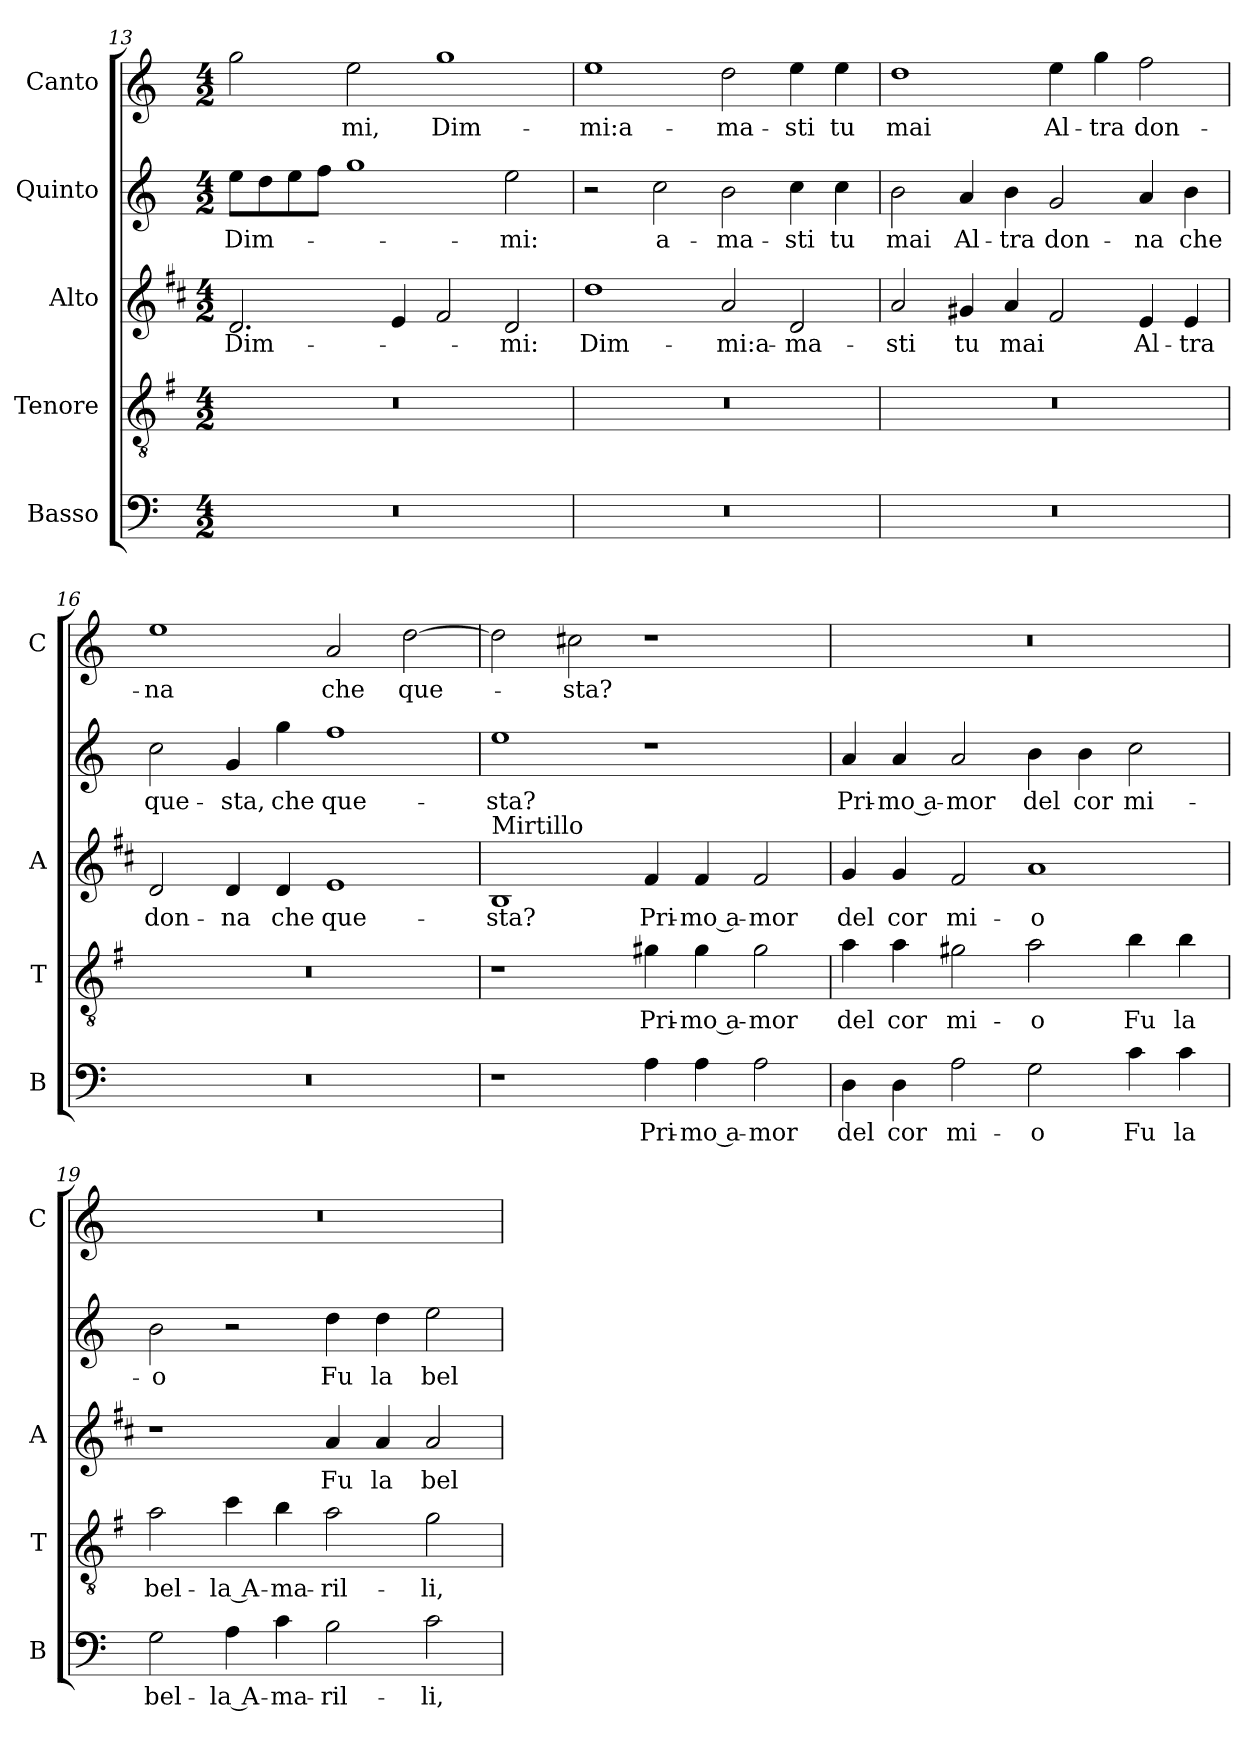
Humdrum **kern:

**kern	**text	**kern	**text	**kern	**text	**kern	**text	**kern	**text
*part5	*part5	*part4	*part4	*part3	*part3	*part2	*part2	*part1	*part1
*staff5	*staff5	*staff4	*staff4	*staff3	*staff3	*staff2	*staff2	*staff1	*staff1
*I"Basso	*	*I"Tenore	*	*I"Alto	*	*I"Quinto	*	*I"Canto	*
*I'B	*	*I'T	*	*I'A	*	*	*	*I'C	*
*clefF4	*	*clefGv2	*	*clefG2	*	*clefG2	*	*clefG2	*
*	*	*ITrd4c7	*	*ITrd1c2	*	*	*	*	*
*k[]	*	*k[]	*	*k[]	*	*k[]	*	*k[]	*
*C:	*	*C:	*	*C:	*	*C:	*	*C:	*
*M4/2	*	*M4/2	*	*M4/2	*	*M4/2	*	*M4/2	*
=13	=13	=13	=13	=13	=13	=13	=13	=13	=13
!	!	!	!	!	!LO:LY:b	!	!LO:LY:b	!	!
0r	.	0r	.	2.c/	Dim-	8ee\L	Dim-	2gg\	.
.	.	.	.	.	.	8dd\	.	.	.
.	.	.	.	.	.	8ee\	.	.	.
.	.	.	.	.	.	8ff\J	.	.	.
!	!	!	!	!	!	!	!	!	!LO:LY:b
.	.	.	.	.	.	1gg	.	2ee\	-mi,
.	.	.	.	4d/	.	.	.	.	.
!	!	!	!	!	!	!	!	!	!LO:LY:b
.	.	.	.	2e/	.	.	.	1gg	Dim-
!	!	!	!	!	!LO:LY:b	!	!LO:LY:b	!	!
.	.	.	.	2c/	-mi:	2ee\	-mi:	.	.
=14	=14	=14	=14	=14	=14	=14	=14	=14	=14
!	!	!	!	!	!LO:LY:b	!	!	!	!LO:LY:b
0r	.	0r	.	1cc	Dim-	2r	.	1ee	-mi:a-
!	!	!	!	!	!	!	!LO:LY:b	!	!
.	.	.	.	.	.	2cc\	a-	.	.
!	!	!	!	!	!LO:LY:b	!	!LO:LY:b	!	!LO:LY:b
.	.	.	.	2g/	-mi:a-	2b\	-ma-	2dd\	-ma-
!	!	!	!	!	!LO:LY:b	!	!LO:LY:b	!	!LO:LY:b
.	.	.	.	2c/	-ma-	4cc\	-sti	4ee\	-sti
!	!	!	!	!	!	!	!LO:LY:b	!	!LO:LY:b
.	.	.	.	.	.	4cc\	tu	4ee\	tu
=15	=15	=15	=15	=15	=15	=15	=15	=15	=15
!	!	!	!	!	!LO:LY:b	!	!LO:LY:b	!	!LO:LY:b
0r	.	0r	.	2g/	-sti	2b\	mai	1dd	mai
!	!	!	!	!	!LO:LY:b	!	!LO:LY:b	!	!
.	.	.	.	4f#X/	tu	4a/	Al-	.	.
!	!	!	!	!	!LO:LY:b	!	!LO:LY:b	!	!
.	.	.	.	4g/	mai	4b\	-tra	.	.
!	!	!	!	!	!	!	!LO:LY:b	!	!LO:LY:b
.	.	.	.	2e/	.	2g/	don-	4ee\	Al-
!	!	!	!	!	!	!	!	!	!LO:LY:b
.	.	.	.	.	.	.	.	4gg\	-tra
!	!	!	!	!	!LO:LY:b	!	!LO:LY:b	!	!LO:LY:b
.	.	.	.	4d/	Al-	4a/	-na	2ff\	don-
!	!	!	!	!	!LO:LY:b	!	!LO:LY:b	!	!
.	.	.	.	4d/	-tra	4b\	che	.	.
!!LO:LB:g=z
=16	=16	=16	=16	=16	=16	=16	=16	=16	=16
!	!	!	!	!	!LO:LY:b	!	!LO:LY:b	!	!LO:LY:b
0r	.	0r	.	2c/	don-	2cc\	que-	1ee	-na
!	!	!	!	!	!LO:LY:b	!	!LO:LY:b	!	!
.	.	.	.	4c/	-na	4g/	-sta,	.	.
!	!	!	!	!	!LO:LY:b	!	!LO:LY:b	!	!
.	.	.	.	4c/	che	4gg\	che	.	.
!	!	!	!	!	!LO:LY:b	!	!LO:LY:b	!	!LO:LY:b
.	.	.	.	1d	que-	1ff	que-	2a/	che
!	!	!	!	!	!	!	!	!	!LO:LY:b
.	.	.	.	.	.	.	.	[2dd\	que-
=17	=17	=17	=17	=17	=17	=17	=17	=17	=17
!	!	!	!	!LO:TX:a:t=Mirtillo	!	!	!	!	!
!	!	!	!	!	!LO:LY:b	!	!LO:LY:b	!	!
1r	.	1r	.	1A	-sta?	1ee	-sta?	2dd\]	.
!	!	!	!	!	!	!	!	!	!LO:LY:b
.	.	.	.	.	.	.	.	2cc#X\	-sta?
!	!LO:LY:b	!	!LO:LY:b	!	!LO:LY:b	!	!	!	!
4A\	Pri-	4c#X\	Pri-	4e/	Pri-	1r	.	1r	.
!	!LO:LY:b	!	!LO:LY:b	!	!LO:LY:b	!	!	!	!
4A\	-mo a-	4c#\	-mo a-	4e/	-mo a-	.	.	.	.
!	!LO:LY:b	!	!LO:LY:b	!	!LO:LY:b	!	!	!	!
2A\	-mor	2c#\	-mor	2e/	-mor	.	.	.	.
=18	=18	=18	=18	=18	=18	=18	=18	=18	=18
!	!LO:LY:b	!	!LO:LY:b	!	!LO:LY:b	!	!LO:LY:b	!	!
4D\	del	4d\	del	4f/	del	4a/	Pri-	0r	.
!	!LO:LY:b	!	!LO:LY:b	!	!LO:LY:b	!	!LO:LY:b	!	!
4D\	cor	4d\	cor	4f/	cor	4a/	-mo a-	.	.
!	!LO:LY:b	!	!LO:LY:b	!	!LO:LY:b	!	!LO:LY:b	!	!
2A\	mi-	2c#X\	mi-	2e/	mi-	2a/	-mor	.	.
!	!LO:LY:b	!	!LO:LY:b	!	!LO:LY:b	!	!LO:LY:b	!	!
2G\	-o	2d\	-o	1g	-o	4b\	del	.	.
!	!	!	!	!	!	!	!LO:LY:b	!	!
.	.	.	.	.	.	4b\	cor	.	.
!	!LO:LY:b	!	!LO:LY:b	!	!	!	!LO:LY:b	!	!
4c\	Fu	4e\	Fu	.	.	2cc\	mi-	.	.
!	!LO:LY:b	!	!LO:LY:b	!	!	!	!	!	!
4c\	la	4e\	la	.	.	.	.	.	.
=19	=19	=19	=19	=19	=19	=19	=19	=19	=19
!	!LO:LY:b	!	!LO:LY:b	!	!	!	!LO:LY:b	!	!
2G\	bel-	2d\	bel-	1r	.	2b\	-o	0r	.
!	!LO:LY:b	!	!LO:LY:b	!	!	!	!	!	!
4A\	-la A-	4f\	-la A-	.	.	2r	.	.	.
!	!LO:LY:b	!	!LO:LY:b	!	!	!	!	!	!
4c\	-ma-	4e\	-ma-	.	.	.	.	.	.
!	!LO:LY:b	!	!LO:LY:b	!	!LO:LY:b	!	!LO:LY:b	!	!
2B\	-ril-	2d\	-ril-	4g/	Fu	4dd\	Fu	.	.
!	!	!	!	!	!LO:LY:b	!	!LO:LY:b	!	!
.	.	.	.	4g/	la	4dd\	la	.	.
!	!LO:LY:b	!	!LO:LY:b	!	!LO:LY:b	!	!LO:LY:b	!	!
2c\	-li,	2c\	-li,	2g/	bel-	2ee\	bel-	.	.
=	=	=	=	=	=	=	=	=	=
*-	*-	*-	*-	*-	*-	*-	*-	*-	*-
